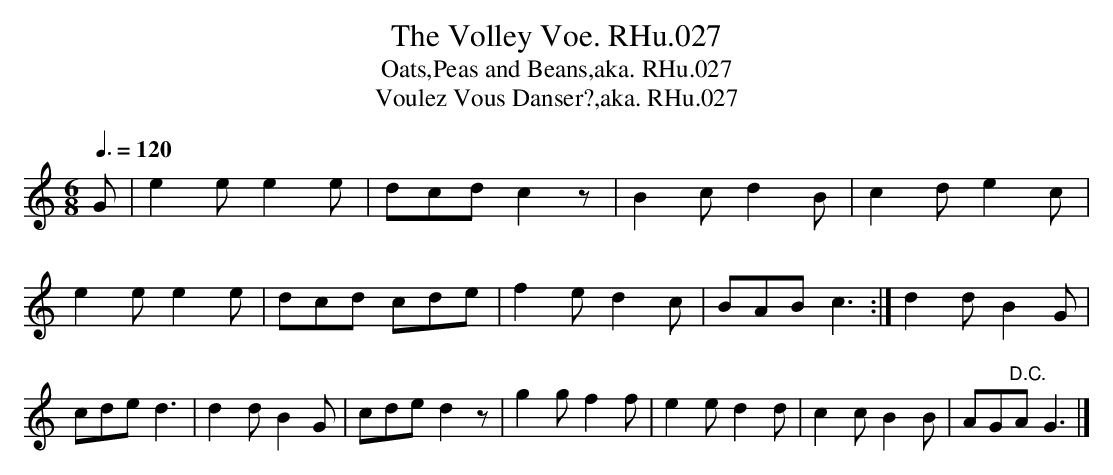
X:1
T:Volley Voe. RHu.027, The
T:Oats,Peas and Beans,aka. RHu.027
T:Voulez Vous Danser?,aka. RHu.027
M:6/8
L:1/8
Q:3/8=120
K:C
G|e2ee2e|dcdc2z|B2cd2B|c2de2c|!
e2ee2e|dcd cde|f2ed2c|BABc3:|
d2dB2G|cded3|d2dB2G|cded2z|
g2gf2f|e2ed2d|c2cB2B|AG"D.C."AG3|]
